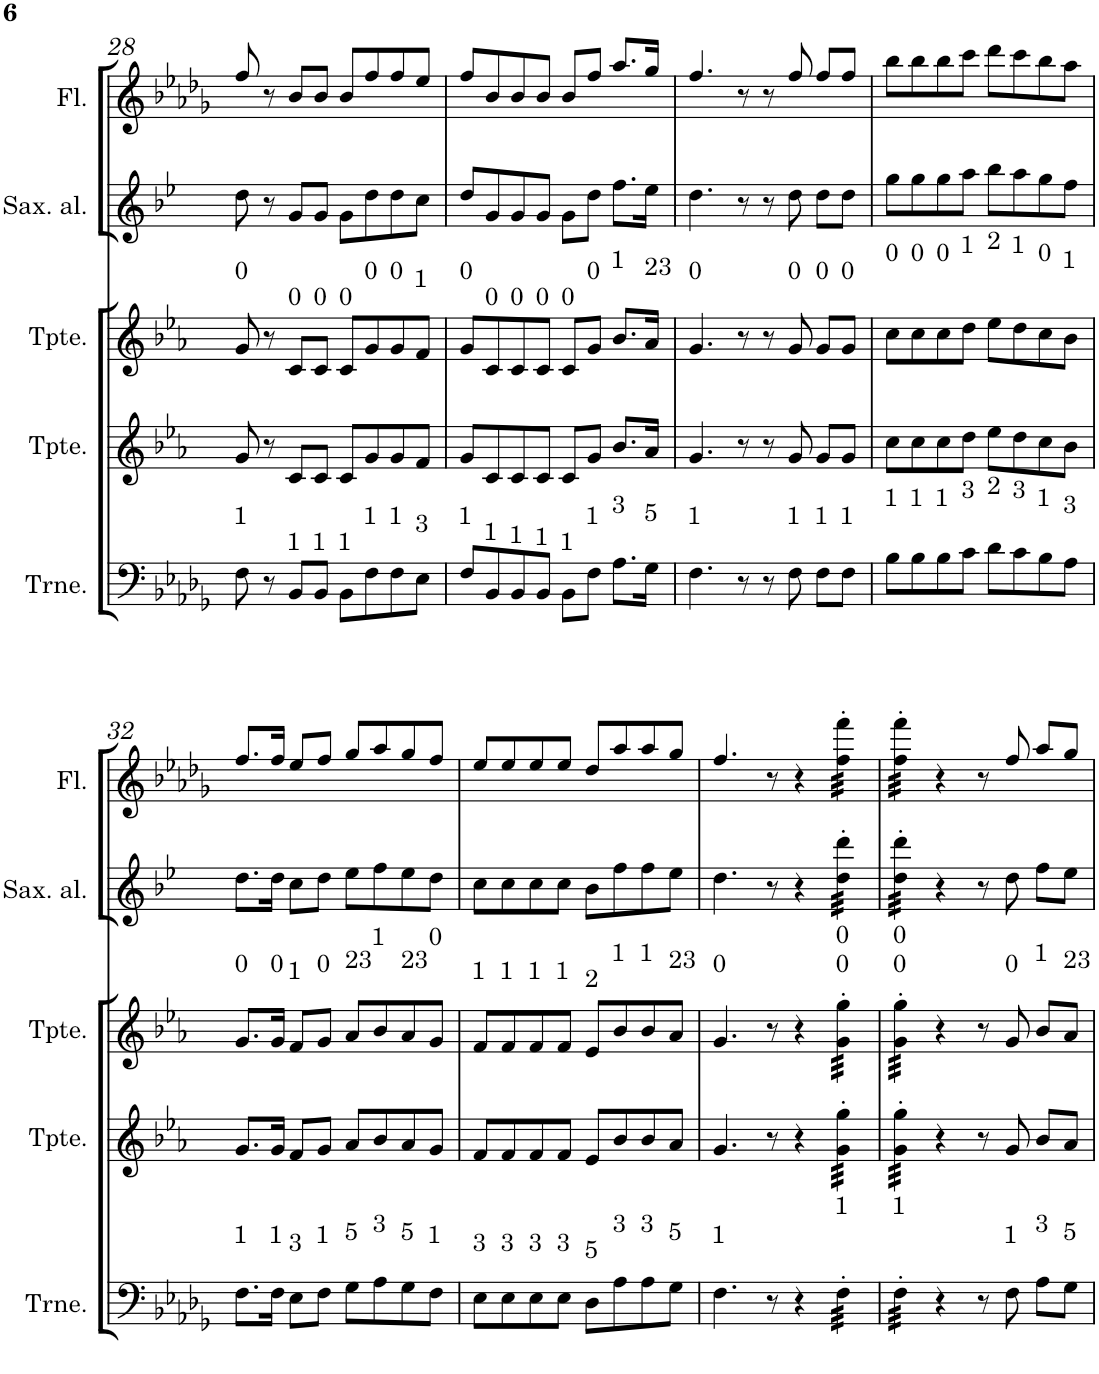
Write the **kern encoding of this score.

**kern	**kern	**kern	**kern	**kern
*part5	*part4	*part3	*part2	*part1
*staff5	*staff4	*staff3	*staff2	*staff1
*I"C clavF	*I"Bb	*I"Bb - Pirata	*I"Eb	*I"C clavG
!!LO:PB:g=z
*clefF4	*clefG2	*clefG2	*clefG2	*clefG2
*	*Trd1c2	*Trd1c2	*Trd5c9	*
*k[b-e-a-d-g-]	*k[b-e-a-]	*k[b-e-a-]	*k[b-e-]	*k[b-e-a-d-g-]
*D-:	*E-:	*E-:	*B-:	*D-:
*M4/4	*M4/4	*M4/4	*M4/4	*M4/4
=28	=28	=28	=28	=28
!	!	!LO:TX:a:t=0	!	!
!LO:TX:a:t=1	!	!	!	!
8F\	8g/	8g/	8dd\	8ff/
8r	8r	8r	8r	8r
!	!	!LO:TX:a:t=0	!	!
!LO:TX:a:t=1	!	!	!	!
8BB-/L	8c/L	8c/L	8g/L	8b-/L
!	!	!LO:TX:a:t=0	!	!
!LO:TX:a:t=1	!	!	!	!
8BB-/J	8c/J	8c/J	8g/J	8b-/J
!	!	!LO:TX:a:t=0	!	!
!LO:TX:a:t=1	!	!	!	!
8BB-\L	8c/L	8c/L	8g\L	8b-/L
!	!	!LO:TX:a:t=0	!	!
!LO:TX:a:t=1	!	!	!	!
8F\	8g/	8g/	8dd\	8ff/
!	!	!LO:TX:a:t=0	!	!
!LO:TX:a:t=1	!	!	!	!
8F\	8g/	8g/	8dd\	8ff/
!	!	!LO:TX:a:t=1	!	!
!LO:TX:a:t=3	!	!	!	!
8E-\J	8f/J	8f/J	8cc\J	8ee-/J
=29	=29	=29	=29	=29
!	!	!LO:TX:a:t=0	!	!
!LO:TX:a:t=1	!	!	!	!
8F/L	8g/L	8g/L	8dd/L	8ff/L
!	!	!LO:TX:a:t=0	!	!
!LO:TX:a:t=1	!	!	!	!
8BB-/	8c/	8c/	8g/	8b-/
!	!	!LO:TX:a:t=0	!	!
!LO:TX:a:t=1	!	!	!	!
8BB-/	8c/	8c/	8g/	8b-/
!	!	!LO:TX:a:t=0	!	!
!LO:TX:a:t=1	!	!	!	!
8BB-/J	8c/J	8c/J	8g/J	8b-/J
!	!	!LO:TX:a:t=0	!	!
!LO:TX:a:t=1	!	!	!	!
8BB-\L	8c/L	8c/L	8g\L	8b-/L
!	!	!LO:TX:a:t=0	!	!
!LO:TX:a:t=1	!	!	!	!
8F\J	8g/J	8g/J	8dd\J	8ff/J
!	!	!LO:TX:a:t=1	!	!
!LO:TX:a:t=3	!	!	!	!
8.A-\L	8.b-/L	8.b-/L	8.ff\L	8.aa-/L
!	!	!LO:TX:a:t=23	!	!
!LO:TX:a:t=5	!	!	!	!
16G-\Jk	16a-/Jk	16a-/Jk	16ee-\Jk	16gg-/Jk
=30	=30	=30	=30	=30
!	!	!LO:TX:a:t=0	!	!
!LO:TX:a:t=1	!	!	!	!
4.F\	4.g/	4.g/	4.dd\	4.ff/
8r	8r	8r	8r	8r
8r	8r	8r	8r	8r
!	!	!LO:TX:a:t=0	!	!
!LO:TX:a:t=1	!	!	!	!
8F\	8g/	8g/	8dd\	8ff/
!	!	!LO:TX:a:t=0	!	!
!LO:TX:a:t=1	!	!	!	!
8F\L	8g/L	8g/L	8dd\L	8ff/L
!	!	!LO:TX:a:t=0	!	!
!LO:TX:a:t=1	!	!	!	!
8F\J	8g/J	8g/J	8dd\J	8ff/J
=31	=31	=31	=31	=31
!	!	!LO:TX:a:t=0	!	!
!LO:TX:a:t=1	!	!	!	!
8B-\L	8cc\L	8cc\L	8gg\L	8bb-\L
!	!	!LO:TX:a:t=0	!	!
!LO:TX:a:t=1	!	!	!	!
8B-\	8cc\	8cc\	8gg\	8bb-\
!	!	!LO:TX:a:t=0	!	!
!LO:TX:a:t=1	!	!	!	!
8B-\	8cc\	8cc\	8gg\	8bb-\
!	!	!LO:TX:a:t=1	!	!
!LO:TX:a:t=3	!	!	!	!
8c\J	8dd\J	8dd\J	8aa\J	8ccc\J
!	!	!LO:TX:a:t=2	!	!
!LO:TX:a:t=2	!	!	!	!
8d-\L	8ee-\L	8ee-\L	8bb-\L	8ddd-\L
!	!	!LO:TX:a:t=1	!	!
!LO:TX:a:t=3	!	!	!	!
8c\	8dd\	8dd\	8aa\	8ccc\
!	!	!LO:TX:a:t=0	!	!
!LO:TX:a:t=1	!	!	!	!
8B-\	8cc\	8cc\	8gg\	8bb-\
!	!	!LO:TX:a:t=1	!	!
!LO:TX:a:t=3	!	!	!	!
8A-\J	8b-\J	8b-\J	8ff\J	8aa-\J
!!LO:LB:g=z
=32	=32	=32	=32	=32
!	!	!LO:TX:a:t=0	!	!
!LO:TX:a:t=1	!	!	!	!
8.F\L	8.g/L	8.g/L	8.dd\L	8.ff/L
!	!	!LO:TX:a:t=0	!	!
!LO:TX:a:t=1	!	!	!	!
16F\Jk	16g/Jk	16g/Jk	16dd\Jk	16ff/Jk
!	!	!LO:TX:a:t=1	!	!
!LO:TX:a:t=3	!	!	!	!
8E-\L	8f/L	8f/L	8cc\L	8ee-/L
!	!	!LO:TX:a:t=0	!	!
!LO:TX:a:t=1	!	!	!	!
8F\J	8g/J	8g/J	8dd\J	8ff/J
!	!	!LO:TX:a:t=23	!	!
!LO:TX:a:t=5	!	!	!	!
8G-\L	8a-/L	8a-/L	8ee-\L	8gg-/L
!	!	!LO:TX:a:t=1	!	!
!LO:TX:a:t=3	!	!	!	!
8A-\	8b-/	8b-/	8ff\	8aa-/
!	!	!LO:TX:a:t=23	!	!
!LO:TX:a:t=5	!	!	!	!
8G-\	8a-/	8a-/	8ee-\	8gg-/
!	!	!LO:TX:a:t=0	!	!
!LO:TX:a:t=1	!	!	!	!
8F\J	8g/J	8g/J	8dd\J	8ff/J
=33	=33	=33	=33	=33
!	!	!LO:TX:a:t=1	!	!
!LO:TX:a:t=3	!	!	!	!
8E-\L	8f/L	8f/L	8cc\L	8ee-/L
!	!	!LO:TX:a:t=1	!	!
!LO:TX:a:t=3	!	!	!	!
8E-\	8f/	8f/	8cc\	8ee-/
!	!	!LO:TX:a:t=1	!	!
!LO:TX:a:t=3	!	!	!	!
8E-\	8f/	8f/	8cc\	8ee-/
!	!	!LO:TX:a:t=1	!	!
!LO:TX:a:t=3	!	!	!	!
8E-\J	8f/J	8f/J	8cc\J	8ee-/J
!	!	!LO:TX:a:t=2	!	!
!LO:TX:a:t=5	!	!	!	!
8D-\L	8e-/L	8e-/L	8b-\L	8dd-/L
!	!	!LO:TX:a:t=1	!	!
!LO:TX:a:t=3	!	!	!	!
8A-\	8b-/	8b-/	8ff\	8aa-/
!	!	!LO:TX:a:t=1	!	!
!LO:TX:a:t=3	!	!	!	!
8A-\	8b-/	8b-/	8ff\	8aa-/
!	!	!LO:TX:a:t=23	!	!
!LO:TX:a:t=5	!	!	!	!
8G-\J	8a-/J	8a-/J	8ee-\J	8gg-/J
=34	=34	=34	=34	=34
!	!	!LO:TX:a:t=0	!	!
!LO:TX:a:t=1	!	!	!	!
4.F\	4.g/	4.g/	4.dd\	4.ff/
8r	8r	8r	8r	8r
4r	4r	4r	4r	4r
!	!	!LO:TX:a:t=0	!	!
!	!	!LO:TX:a:t=0	!	!
!LO:TX:a:t=1	!	!	!	!
*tremolo	*	*	*	*
*	*tremolo	*	*	*
*	*	*tremolo	*	*
*	*	*	*tremolo	*
*	*	*	*	*tremolo
32F'\LLL	32g\' 32gg\'LLL	32g\' 32gg\'LLL	32dd\' 32ddd\'LLL	32ff\' 32fff\'LLL
32F'\	32g\' 32gg\'	32g\' 32gg\'	32dd\' 32ddd\'	32ff\' 32fff\'
32F'\	32g\' 32gg\'	32g\' 32gg\'	32dd\' 32ddd\'	32ff\' 32fff\'
32F'\	32g\' 32gg\'	32g\' 32gg\'	32dd\' 32ddd\'	32ff\' 32fff\'
32F'\	32g\' 32gg\'	32g\' 32gg\'	32dd\' 32ddd\'	32ff\' 32fff\'
32F'\	32g\' 32gg\'	32g\' 32gg\'	32dd\' 32ddd\'	32ff\' 32fff\'
32F'\	32g\' 32gg\'	32g\' 32gg\'	32dd\' 32ddd\'	32ff\' 32fff\'
32F'\JJJ	32g\' 32gg\'JJJ	32g\' 32gg\'JJJ	32dd\' 32ddd\'JJJ	32ff\' 32fff\'JJJ
=35	=35	=35	=35	=35
!	!	!LO:TX:a:t=0	!	!
!	!	!LO:TX:a:t=0	!	!
!LO:TX:a:t=1	!	!	!	!
32F'\LLL	32g\' 32gg\'LLL	32g\' 32gg\'LLL	32dd\' 32ddd\'LLL	32ff\' 32fff\'LLL
32F'\	32g\' 32gg\'	32g\' 32gg\'	32dd\' 32ddd\'	32ff\' 32fff\'
32F'\	32g\' 32gg\'	32g\' 32gg\'	32dd\' 32ddd\'	32ff\' 32fff\'
32F'\	32g\' 32gg\'	32g\' 32gg\'	32dd\' 32ddd\'	32ff\' 32fff\'
32F'\	32g\' 32gg\'	32g\' 32gg\'	32dd\' 32ddd\'	32ff\' 32fff\'
32F'\	32g\' 32gg\'	32g\' 32gg\'	32dd\' 32ddd\'	32ff\' 32fff\'
32F'\	32g\' 32gg\'	32g\' 32gg\'	32dd\' 32ddd\'	32ff\' 32fff\'
32F'\JJJ	32g\' 32gg\'JJJ	32g\' 32gg\'JJJ	32dd\' 32ddd\'JJJ	32ff\' 32fff\'JJJ
*	*	*	*	*Xtremolo
*	*	*	*Xtremolo	*
*	*	*Xtremolo	*	*
*	*Xtremolo	*	*	*
*Xtremolo	*	*	*	*
4r	4r	4r	4r	4r
8r	8r	8r	8r	8r
!	!	!LO:TX:a:t=0	!	!
!LO:TX:a:t=1	!	!	!	!
8F\	8g/	8g/	8dd\	8ff/
!	!	!LO:TX:a:t=1	!	!
!LO:TX:a:t=3	!	!	!	!
8A-\L	8b-/L	8b-/L	8ff\L	8aa-/L
!	!	!LO:TX:a:t=23	!	!
!LO:TX:a:t=5	!	!	!	!
8G-\J	8a-/J	8a-/J	8ee-\J	8gg-/J
=	=	=	=	=
*-	*-	*-	*-	*-
